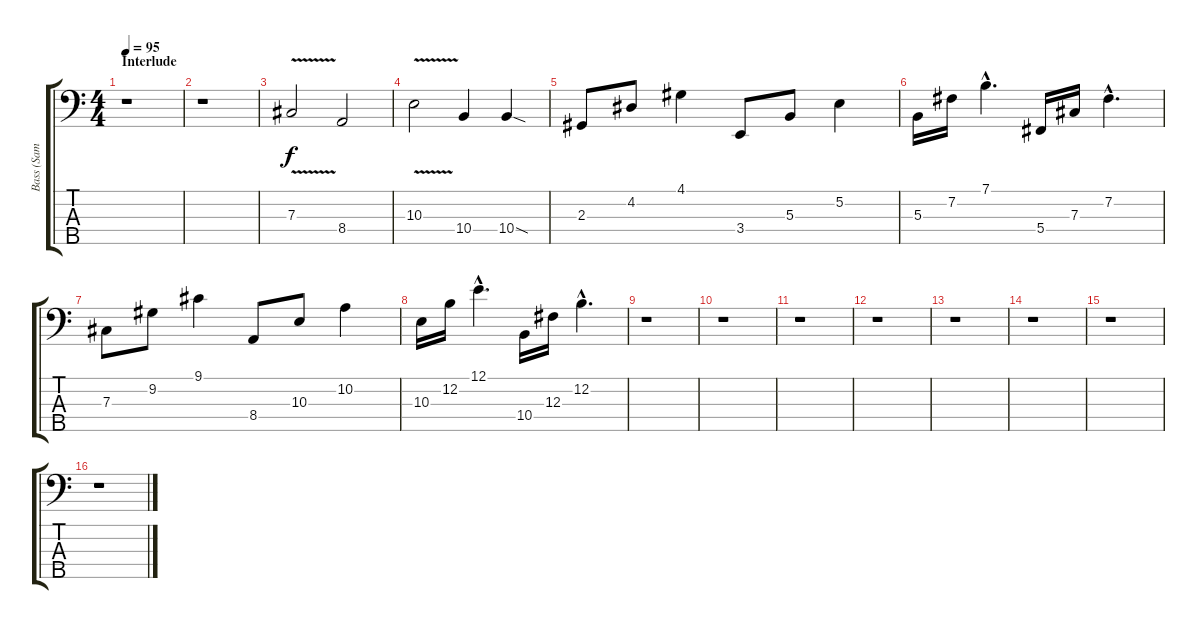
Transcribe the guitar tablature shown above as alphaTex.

\track ("Bass (Sam Rivers)" "Bass (Sam ") {instrument electricbassfinger}
\staff {score tabs}
\tuning (E2 B1 Gb1 Db1 Ab0) {hide}
\ts (4 4)
\section ("" "Interlude")
\tempo 95
\clef f4
\ks c
r.1{dy f} |
r.1 |
7.3{v}.2 8.4.2 |
10.3{v}.2 10.4.4 10.4{sod}.4 |
2.3.8 4.2.8 4.1.4 3.4.8 5.3.8 5.2.4 |
5.3.16 7.2.16 7.1{hac}.4{d} 5.4.16 7.3.16 7.2{hac}.4{d} |
7.3.8 9.2.8 9.1.4 8.4.8 10.3.8 10.2.4 |
10.3.16 12.2.16 12.1{hac}.4{d} 10.4.16 12.3.16 12.2{hac}.4{d} |
r.1 |
r.1 |
r.1 |
r.1 |
r.1 |
r.1 |
r.1 |
r.1
